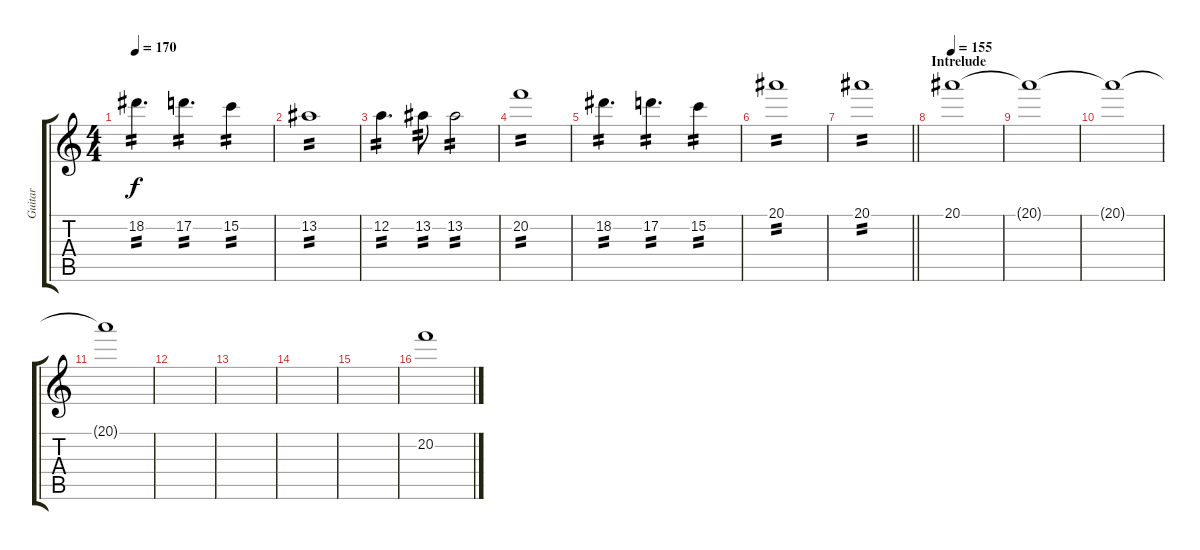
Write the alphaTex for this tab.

\track ("Guitar" "Guitar") {instrument distortionguitar}
\staff {score tabs}
\tuning (D4 A3 F3 C3 G2 C2) {hide}
\ts (4 4)
\tempo 170
\clef g2
\ks c
18.2.4{d tp 2 dy f} 17.2.4{d tp 2} 15.2.4{tp 2} |
13.2.1{tp 2} |
12.2.4{d tp 2} 13.2.8{tp 2} 13.2.2{tp 2} |
20.2.1{tp 2} |
18.2.4{d tp 2} 17.2.4{d tp 2} 15.2.4{tp 2} |
20.1.1{tp 2} |
\barLineRight lightlight
20.1.1{tp 2} |
\section ("" "Intrelude")
\tempo 155
20.1.1{volume 0} |
20.1{t}.1 |
20.1{t}.1 |
20.1{t}.1 |
|
|
|
|
20.2.1{volume 10}
